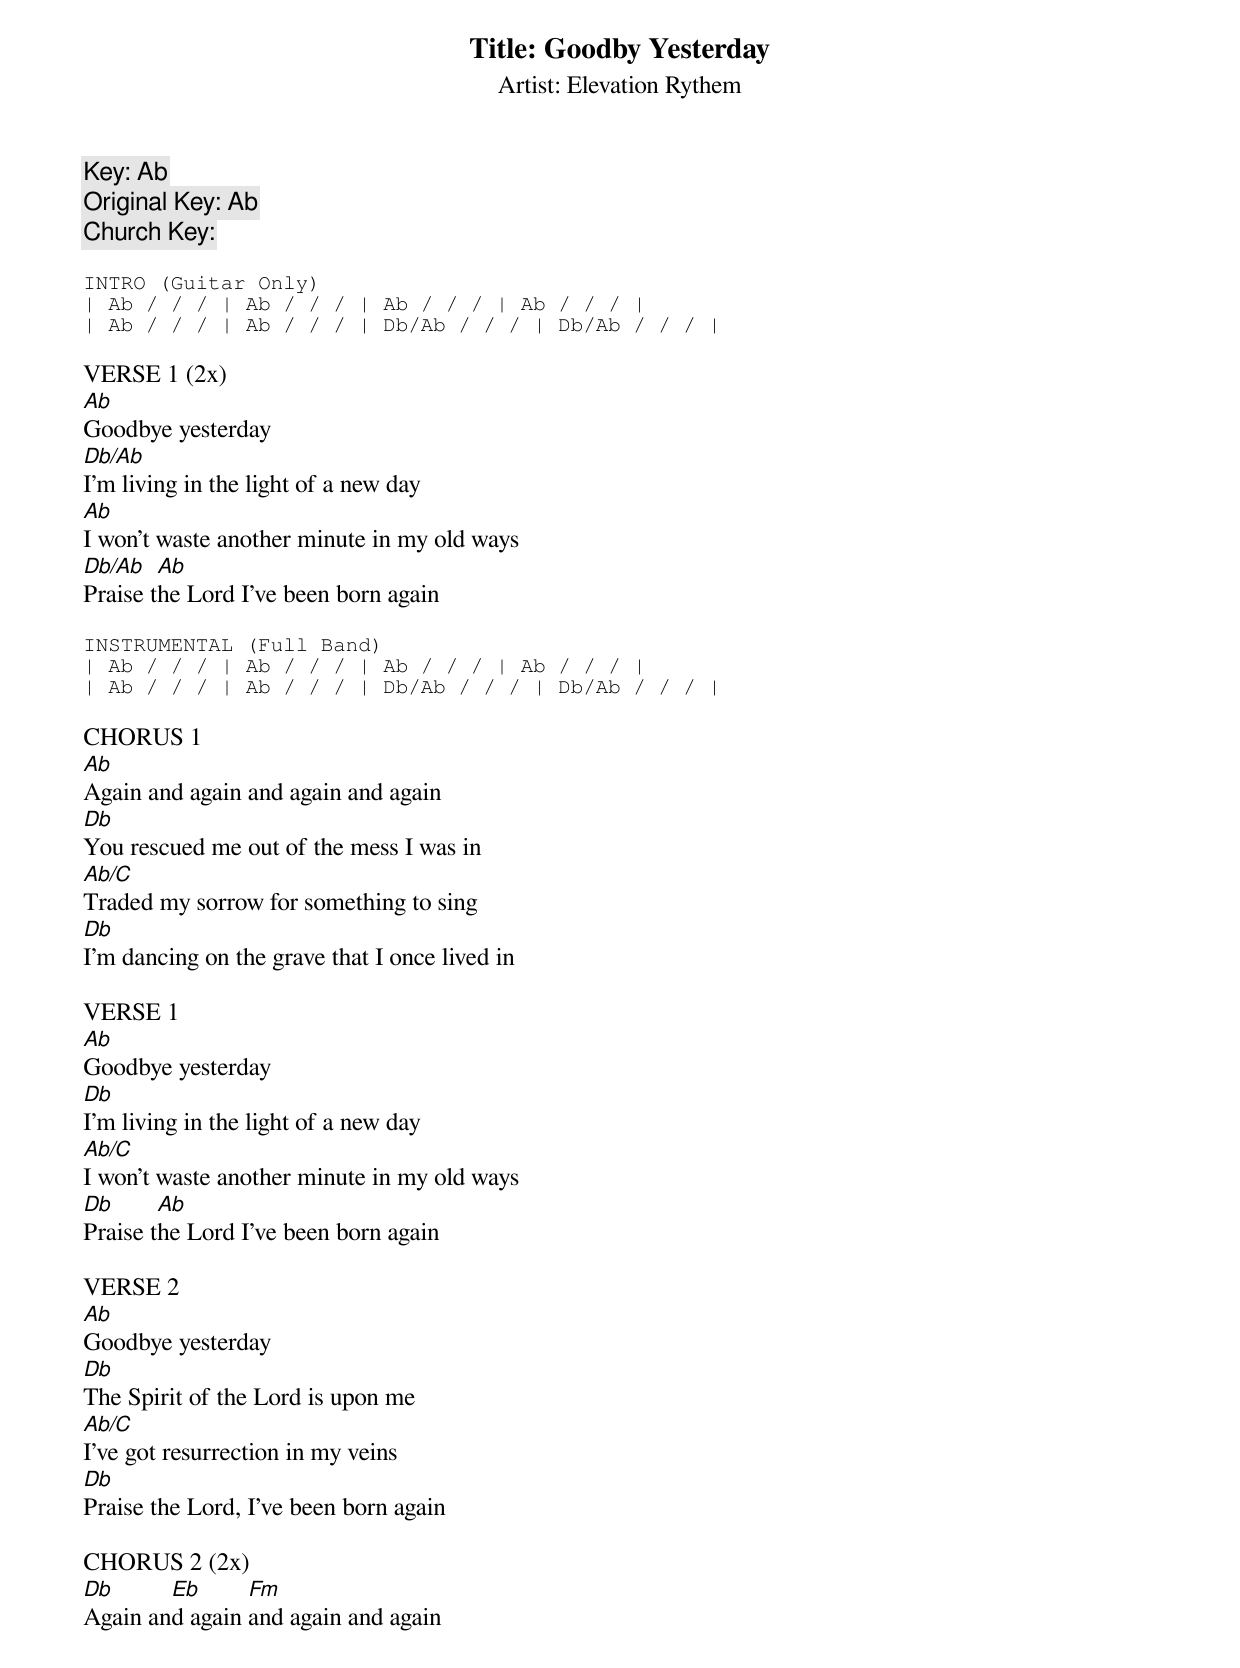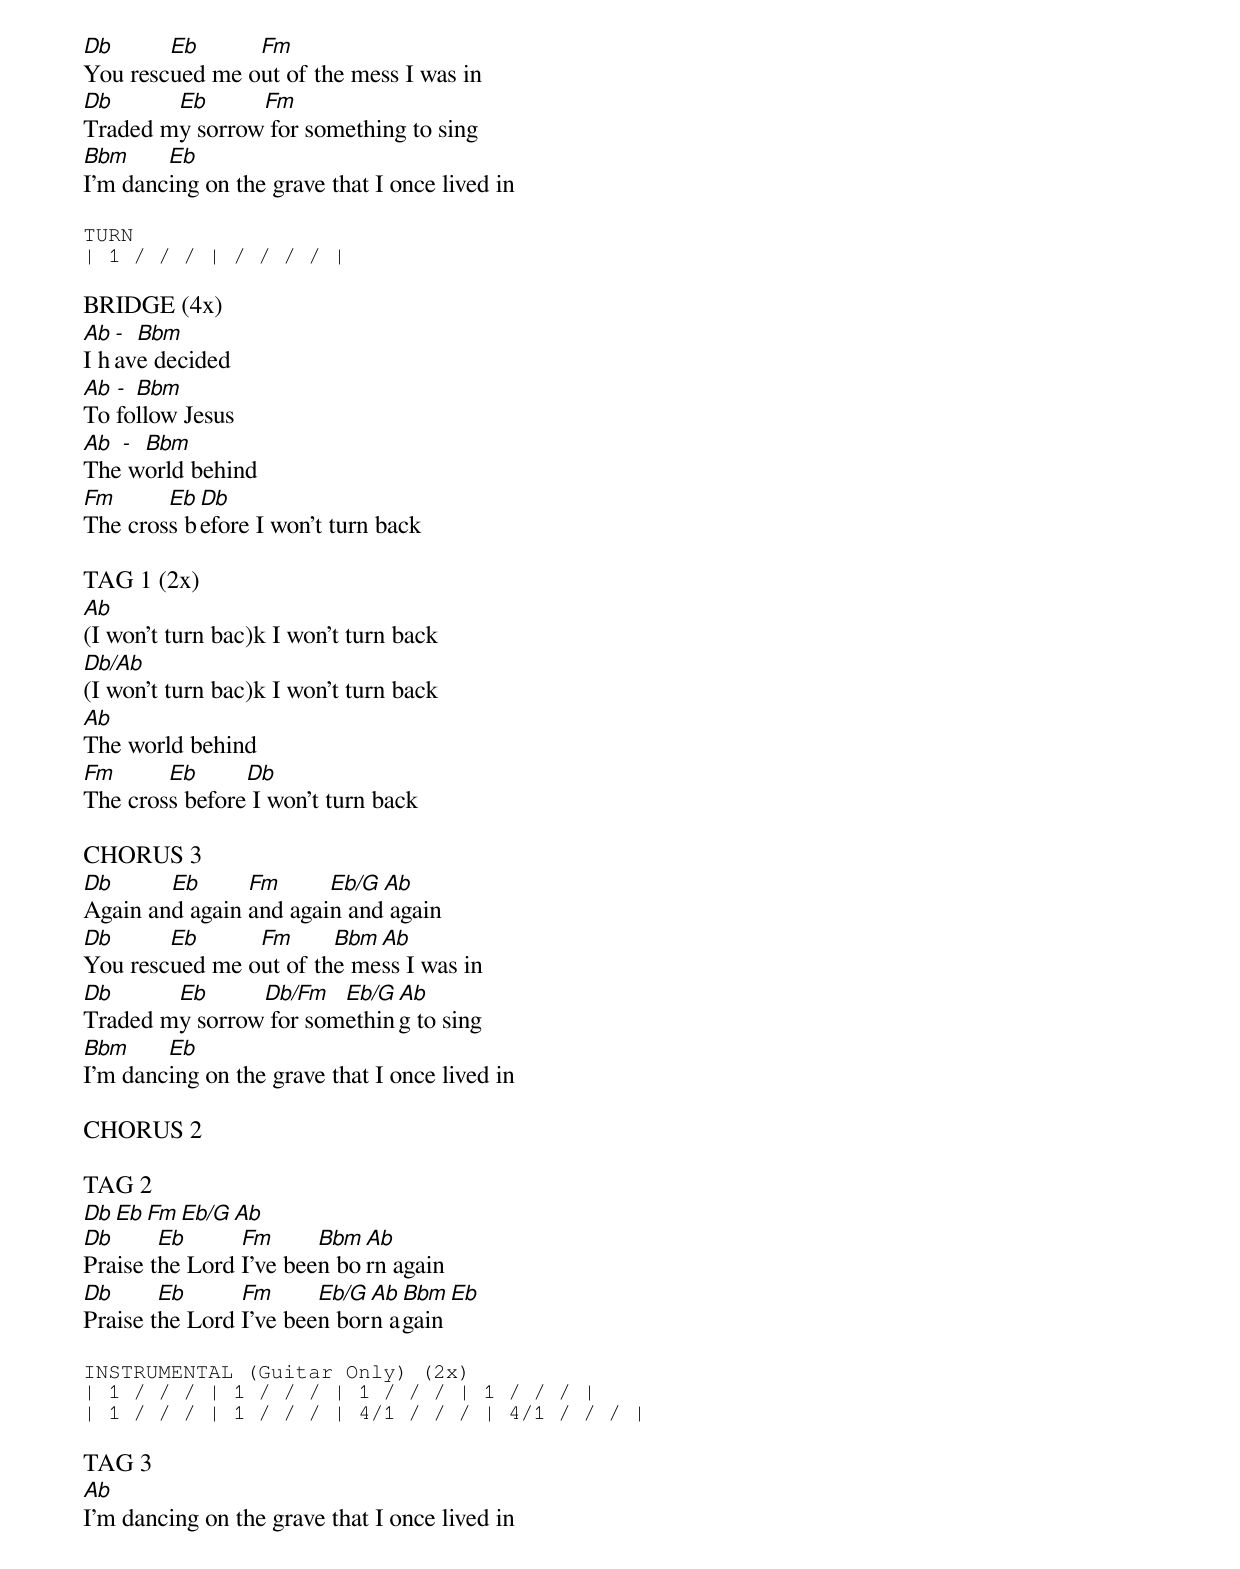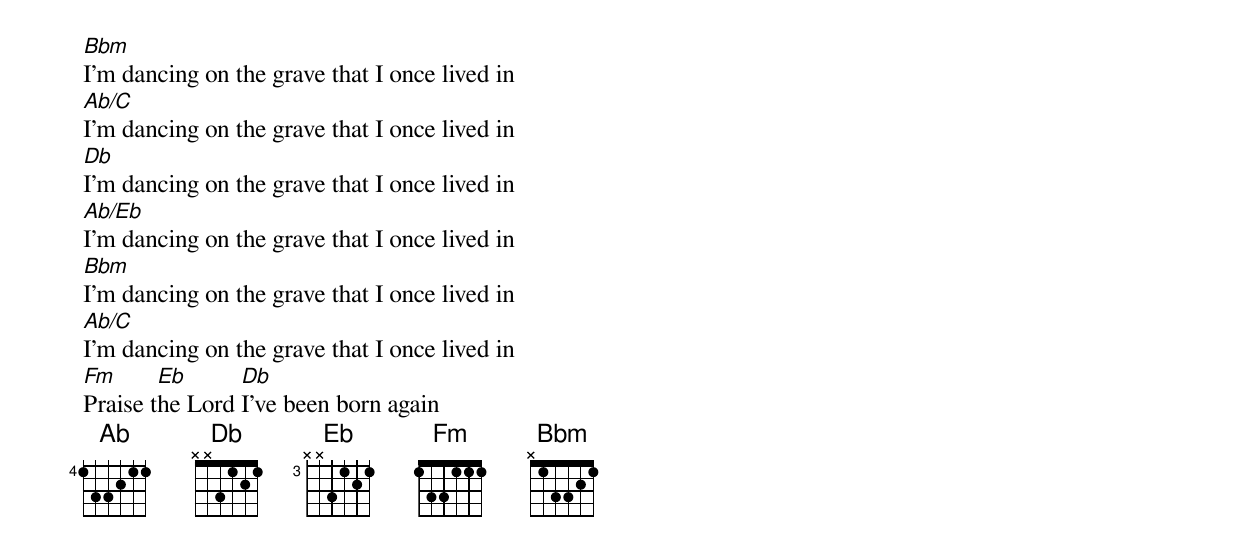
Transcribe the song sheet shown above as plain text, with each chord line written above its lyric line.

Title: Goodby Yesterday
Artist: Elevation Rythem
Key: [Ab]
Original Key: Ab
Church Key:
Book: Graham, Camp 2025

INTRO (Guitar Only)
| Ab / / / | Ab / / / | Ab / / / | Ab / / / |
| Ab / / / | Ab / / / | Db/Ab / / / | Db/Ab / / / |

VERSE 1 (2x)
Ab
Goodbye yesterday
Db/Ab
I’m living in the light of a new day
Ab
I won’t waste another minute in my old ways
Db/Ab	Ab
Praise the Lord I’ve been born again

INSTRUMENTAL (Full Band)
| Ab / / / | Ab / / / | Ab / / / | Ab / / / |
| Ab / / / | Ab / / / | Db/Ab / / / | Db/Ab / / / |

CHORUS 1
Ab
Again and again and again and again
Db
You rescued me out of the mess I was in
Ab/C
Traded my sorrow for something to sing
Db
I’m dancing on the grave that I once lived in

VERSE 1
Ab
Goodbye yesterday
Db
I’m living in the light of a new day
Ab/C
I won’t waste another minute in my old ways
Db	Ab
Praise the Lord I’ve been born again

VERSE 2
Ab
Goodbye yesterday
Db
The Spirit of the Lord is upon me
Ab/C
I’ve got resurrection in my veins
Db
Praise the Lord, I’ve been born again

CHORUS 2 (2x)
Db	Eb	Fm
Again and again and again and again
Db	Eb	Fm
You rescued me out of the mess I was in
Db	Eb	Fm
Traded my sorrow for something to sing
Bbm	Eb
I’m dancing on the grave that I once lived in

TURN
| 1 / / / | / / / / |

BRIDGE (4x)
Ab - Bbm
I have decided
Ab - Bbm
To follow Jesus
Ab - Bbm
The world behind
Fm	Eb Db
The cross before I won’t turn back

TAG 1 (2x)
Ab
(I won’t turn bac)k I won’t turn back
Db/Ab
(I won’t turn bac)k I won’t turn back
Ab
The world behind
Fm	Eb	Db
The cross before I won’t turn back

CHORUS 3
Db	Eb	Fm	Eb/G Ab
Again and again and again and again
Db	Eb	Fm	Bbm Ab
You rescued me out of the mess I was in
Db	Eb	Db/Fm	Eb/G Ab
Traded my sorrow for something to sing
Bbm	Eb
I’m dancing on the grave that I once lived in

CHORUS 2

TAG 2
Db	Eb	Fm	Eb/G Ab
Db	Eb	Fm	Bbm Ab
Praise the Lord I’ve been born again
Db	Eb	Fm	Eb/G Ab Bbm		Eb
Praise the Lord I’ve been born again

INSTRUMENTAL (Guitar Only) (2x)
| 1 / / / | 1 / / / | 1 / / / | 1 / / / |
| 1 / / / | 1 / / / | 4/1 / / / | 4/1 / / / |

TAG 3
Ab
I’m dancing on the grave that I once lived in
Bbm
I’m dancing on the grave that I once lived in
Ab/C
I’m dancing on the grave that I once lived in
Db
I’m dancing on the grave that I once lived in
Ab/Eb
I’m dancing on the grave that I once lived in
Bbm
I’m dancing on the grave that I once lived in
Ab/C
I’m dancing on the grave that I once lived in
Fm	Eb	Db
Praise the Lord I’ve been born again
